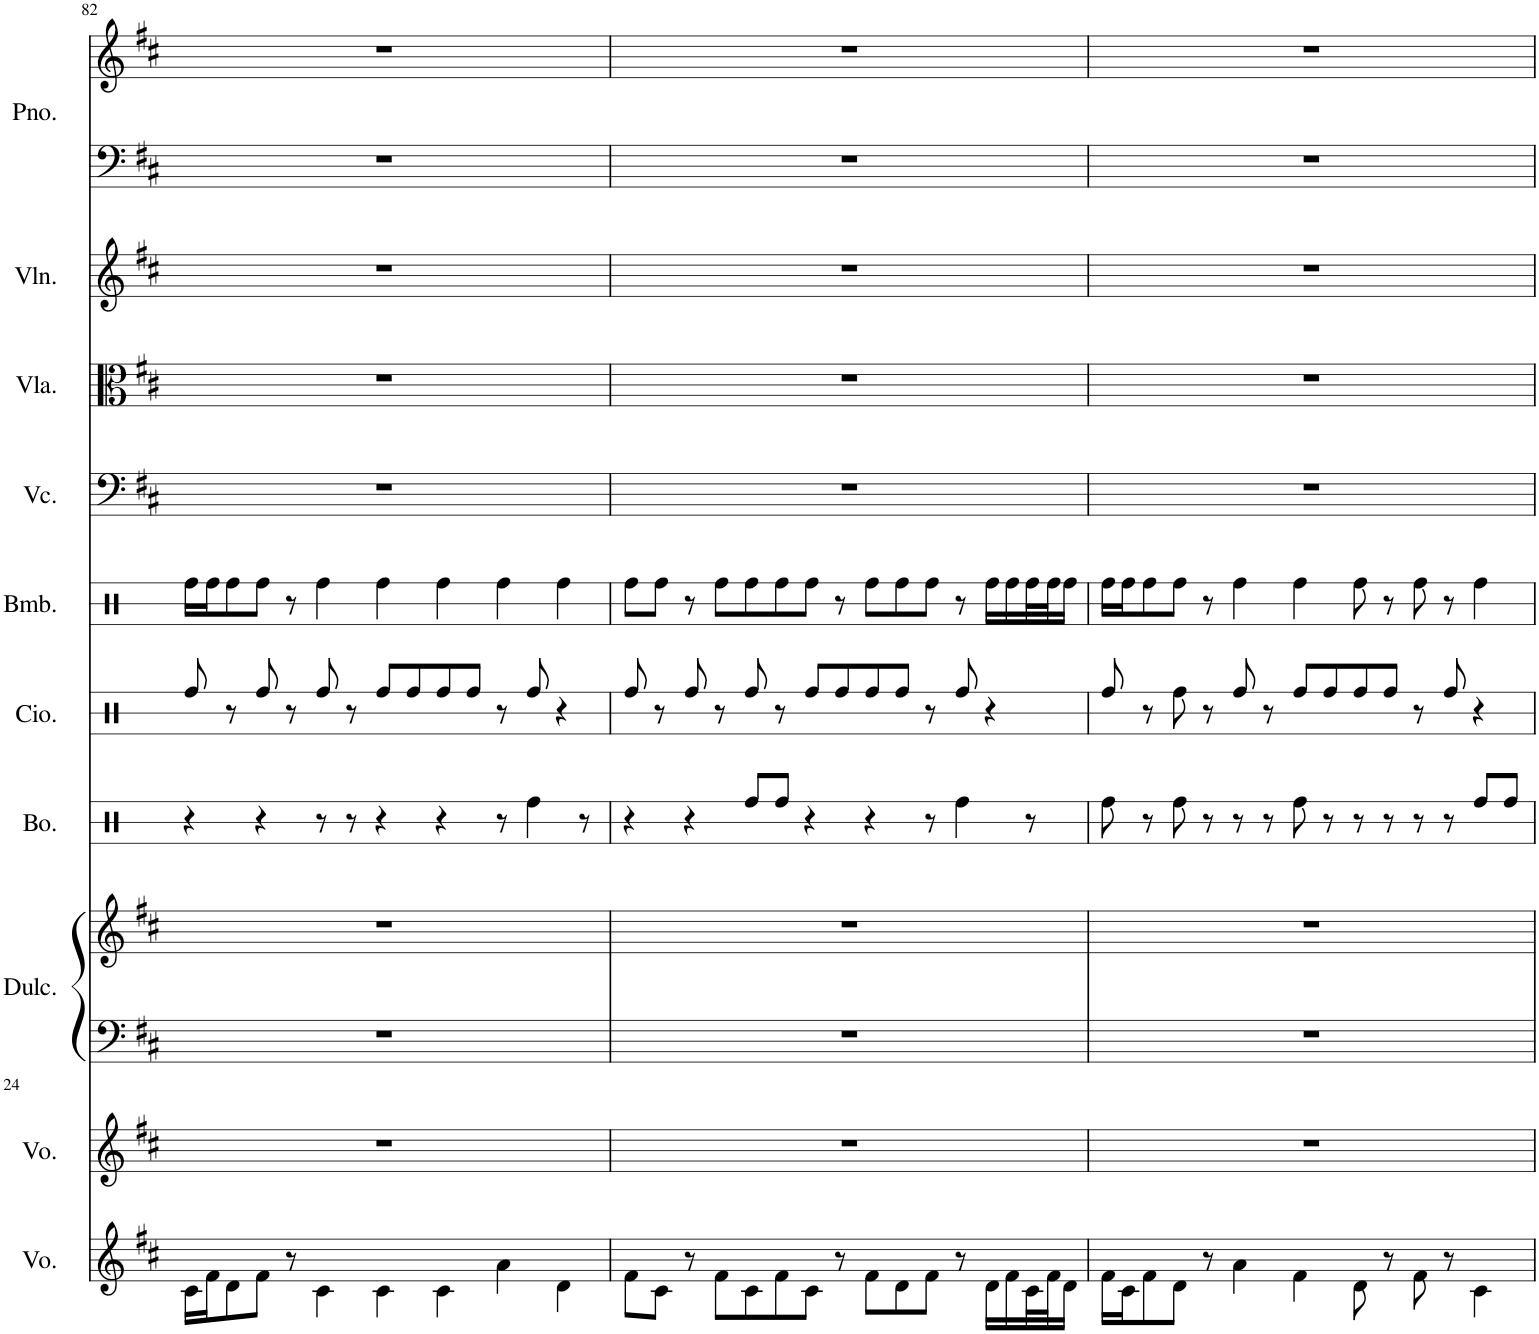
**kern	**kern	**kern	**kern	**kern	**kern	**kern	**kern	**kern	**kern	**kern	**kern
*part10	*part9	*part8	*part8	*part7	*part6	*part5	*part4	*part3	*part2	*part1	*part1
*staff12	*staff11	*staff10	*staff9	*staff8	*staff7	*staff6	*staff5	*staff4	*staff3	*staff2	*staff1
*I"Voz	*I"Voz	*I"Dulcémele	*	*I"Bongos	*I"Congas	*I"Bombo	*I"Violonchelo	*I"Viola	*I"Violín	*I"Piano	*
*I'Vo.	*I'Vo.	*I'Dulc.	*	*I'Bo.	*	*I'Bmb.	*I'Vc.	*I'Vla.	*I'Vln.	*I'Pno.	*
!!LO:PB:g=z
*clefG2	*clefG2	*clefF4	*clefG2	*clefX	*clefX	*clefX	*clefF4	*clefC3	*clefG2	*clefF4	*clefG2
*k[f#c#]	*k[f#c#]	*k[f#c#]	*k[f#c#]	*k[]	*k[]	*k[]	*k[f#c#]	*k[f#c#]	*k[f#c#]	*k[f#c#]	*k[f#c#]
*M7/4	*M7/4	*M7/4	*M7/4	*M7/4	*M7/4	*M7/4	*M7/4	*M7/4	*M7/4	*M7/4	*M7/4
=82	=82	=82	=82	=82	=82	=82	=82	=82	=82	=82	=82
16c#\LL	1..r	1..r	1..r	4r	8Rdd/	16Rdd\LL	1..r	1..r	1..r	1..r	1..r
16f#\J	.	.	.	.	.	16Rdd\J	.	.	.	.	.
8d\	.	.	.	.	8r	8Rdd\	.	.	.	.	.
8f#\J	.	.	.	4r	8Rdd/	8Rdd\J	.	.	.	.	.
8r	.	.	.	.	8r	8r	.	.	.	.	.
4c#\	.	.	.	8r	8Rdd/	4Rdd\	.	.	.	.	.
.	.	.	.	8r	8r	.	.	.	.	.	.
4c#\	.	.	.	4r	8Rdd/L	4Rdd\	.	.	.	.	.
.	.	.	.	.	8Rdd/	.	.	.	.	.	.
4c#\	.	.	.	4r	8Rdd/	4Rdd\	.	.	.	.	.
.	.	.	.	.	8Rdd/J	.	.	.	.	.	.
4a\	.	.	.	8r	8r	4Rdd\	.	.	.	.	.
.	.	.	.	4Rdd\	8Rdd/	.	.	.	.	.	.
4d\	.	.	.	.	4r	4Rdd\	.	.	.	.	.
.	.	.	.	8r	.	.	.	.	.	.	.
=83	=83	=83	=83	=83	=83	=83	=83	=83	=83	=83	=83
8f#\L	1..r	1..r	1..r	4r	8Rdd/	8Rdd\L	1..r	1..r	1..r	1..r	1..r
8c#\J	.	.	.	.	8r	8Rdd\J	.	.	.	.	.
8r	.	.	.	4r	8Rdd/	8r	.	.	.	.	.
8f#\L	.	.	.	.	8r	8Rdd\L	.	.	.	.	.
8c#\	.	.	.	8Rdd/L	8Rdd/	8Rdd\	.	.	.	.	.
8f#\	.	.	.	8Rdd/J	8r	8Rdd\	.	.	.	.	.
8c#\J	.	.	.	4r	8Rdd/L	8Rdd\J	.	.	.	.	.
8r	.	.	.	.	8Rdd/	8r	.	.	.	.	.
8f#\L	.	.	.	4r	8Rdd/	8Rdd\L	.	.	.	.	.
8d\	.	.	.	.	8Rdd/J	8Rdd\	.	.	.	.	.
8f#\J	.	.	.	8r	8r	8Rdd\J	.	.	.	.	.
8r	.	.	.	4Rdd\	8Rdd/	8r	.	.	.	.	.
16d\LL	.	.	.	.	4r	16Rdd\LL	.	.	.	.	.
16f#\	.	.	.	.	.	16Rdd\	.	.	.	.	.
32c#\L	.	.	.	8r	.	32Rdd\L	.	.	.	.	.
32f#\J	.	.	.	.	.	32Rdd\J	.	.	.	.	.
16d\JJ	.	.	.	.	.	16Rdd\JJ	.	.	.	.	.
=84	=84	=84	=84	=84	=84	=84	=84	=84	=84	=84	=84
16f#\LL	1..r	1..r	1..r	8Rdd\	8Rdd/	16Rdd\LL	1..r	1..r	1..r	1..r	1..r
16c#\J	.	.	.	.	.	16Rdd\J	.	.	.	.	.
8f#\	.	.	.	8r	8r	8Rdd\	.	.	.	.	.
8d\J	.	.	.	8Rdd\	8Rdd\	8Rdd\J	.	.	.	.	.
8r	.	.	.	8r	8r	8r	.	.	.	.	.
4a\	.	.	.	8r	8Rdd/	4Rdd\	.	.	.	.	.
.	.	.	.	8r	8r	.	.	.	.	.	.
4f#\	.	.	.	8Rdd\	8Rdd/L	4Rdd\	.	.	.	.	.
.	.	.	.	8r	8Rdd/	.	.	.	.	.	.
8d\	.	.	.	8r	8Rdd/	8Rdd\	.	.	.	.	.
8r	.	.	.	8r	8Rdd/J	8r	.	.	.	.	.
8f#\	.	.	.	8r	8r	8Rdd\	.	.	.	.	.
8r	.	.	.	8r	8Rdd/	8r	.	.	.	.	.
4c#\	.	.	.	8Rdd/L	4r	4Rdd\	.	.	.	.	.
.	.	.	.	8Rdd/J	.	.	.	.	.	.	.
=	=	=	=	=	=	=	=	=	=	=	=
*-	*-	*-	*-	*-	*-	*-	*-	*-	*-	*-	*-
